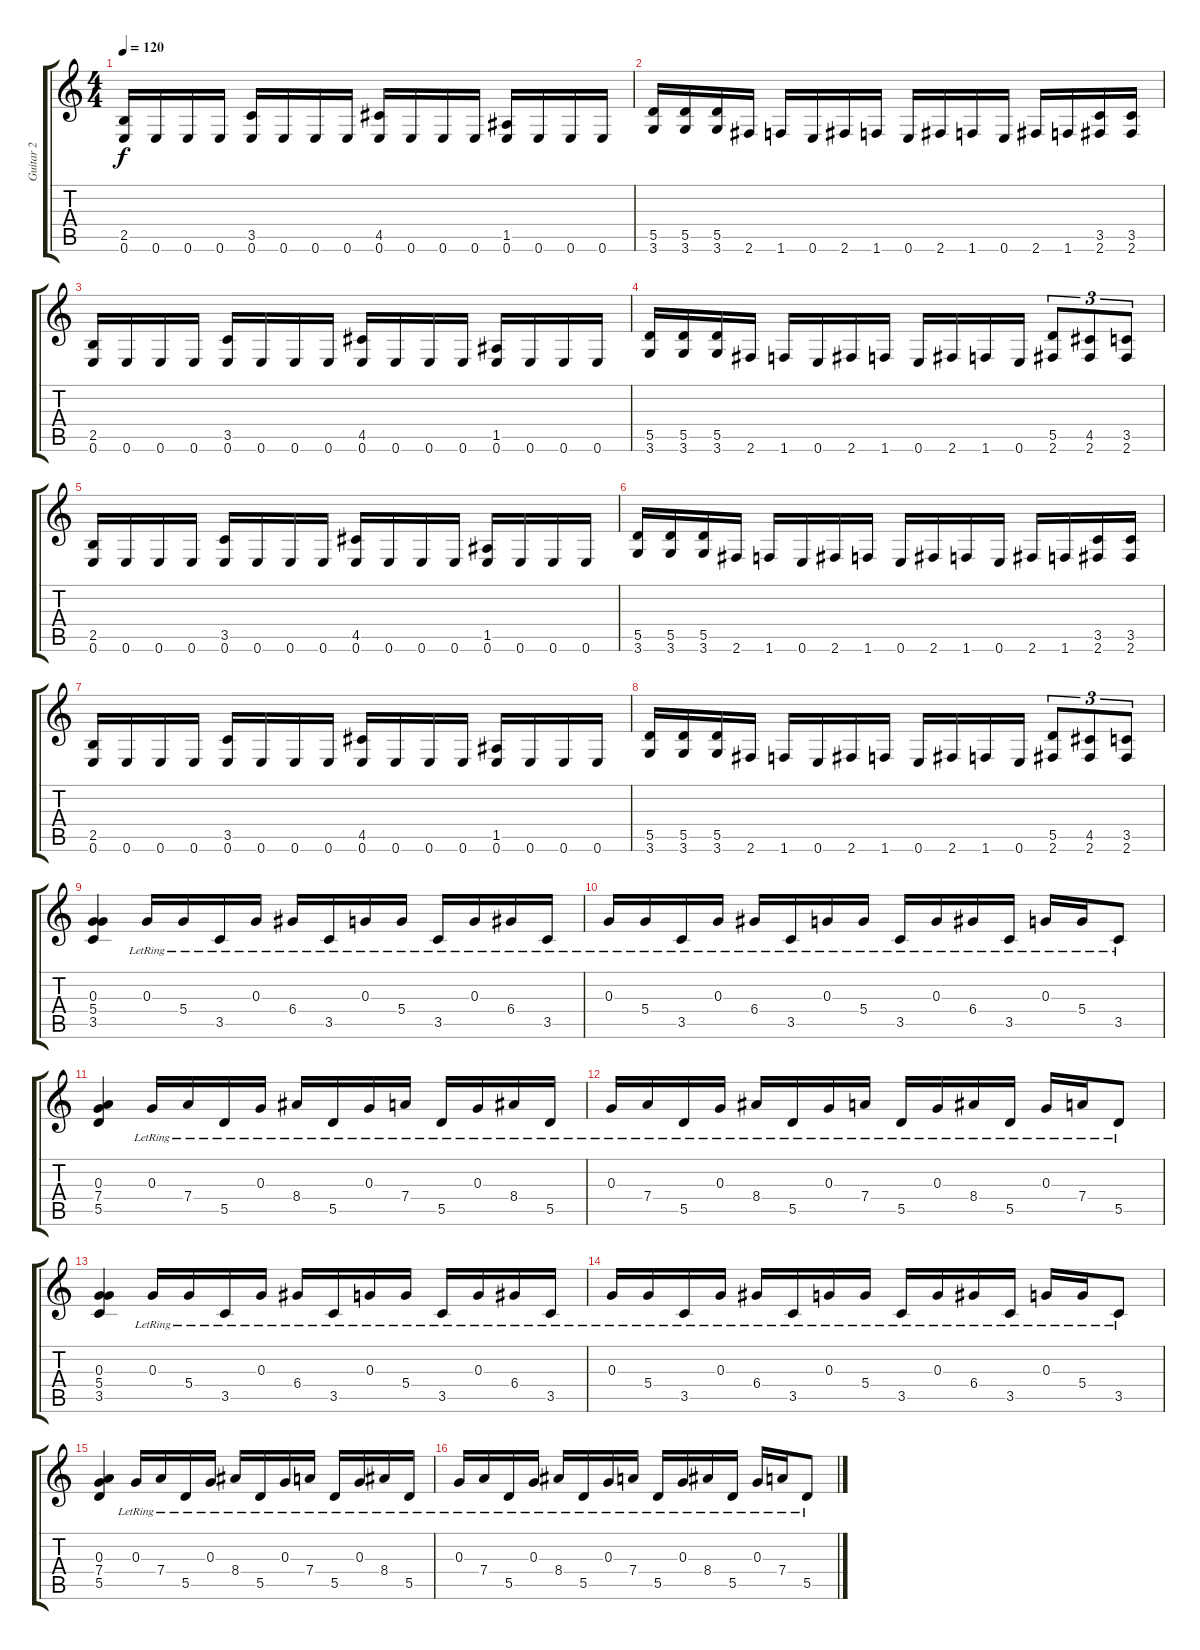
\track ("Guitar 2" "Guitar 2") {instrument distortionguitar}
\staff {score tabs}
\tuning (E4 B3 G3 D3 A2 E2) {hide}
\ts (4 4)
\tempo 120
\clef g2
\ks c
(2.5 0.6).16{dy f} 0.6.16 0.6.16 0.6.16 (3.5 0.6).16 0.6.16 0.6.16 0.6.16 (4.5 0.6).16 0.6.16 0.6.16 0.6.16 (1.5 0.6).16 0.6.16 0.6.16 0.6.16 |
(5.5 3.6).16 (5.5 3.6).16 (5.5 3.6).16 2.6.16 1.6.16 0.6.16 2.6.16 1.6.16 0.6.16 2.6.16 1.6.16 0.6.16 2.6.16 1.6.16 (3.5 2.6).16 (3.5 2.6).16 |
(2.5 0.6).16 0.6.16 0.6.16 0.6.16 (3.5 0.6).16 0.6.16 0.6.16 0.6.16 (4.5 0.6).16 0.6.16 0.6.16 0.6.16 (1.5 0.6).16 0.6.16 0.6.16 0.6.16 |
(5.5 3.6).16 (5.5 3.6).16 (5.5 3.6).16 2.6.16 1.6.16 0.6.16 2.6.16 1.6.16 0.6.16 2.6.16 1.6.16 0.6.16 (5.5 2.6).8{tu (3 2)} (4.5 2.6).8{tu (3 2)} (3.5 2.6).8{tu (3 2)} |
(2.5 0.6).16 0.6.16 0.6.16 0.6.16 (3.5 0.6).16 0.6.16 0.6.16 0.6.16 (4.5 0.6).16 0.6.16 0.6.16 0.6.16 (1.5 0.6).16 0.6.16 0.6.16 0.6.16 |
(5.5 3.6).16 (5.5 3.6).16 (5.5 3.6).16 2.6.16 1.6.16 0.6.16 2.6.16 1.6.16 0.6.16 2.6.16 1.6.16 0.6.16 2.6.16 1.6.16 (3.5 2.6).16 (3.5 2.6).16 |
(2.5 0.6).16 0.6.16 0.6.16 0.6.16 (3.5 0.6).16 0.6.16 0.6.16 0.6.16 (4.5 0.6).16 0.6.16 0.6.16 0.6.16 (1.5 0.6).16 0.6.16 0.6.16 0.6.16 |
(5.5 3.6).16 (5.5 3.6).16 (5.5 3.6).16 2.6.16 1.6.16 0.6.16 2.6.16 1.6.16 0.6.16 2.6.16 1.6.16 0.6.16 (5.5 2.6).8{tu (3 2)} (4.5 2.6).8{tu (3 2)} (3.5 2.6).8{tu (3 2)} |
(0.3 5.4 3.5).4 0.3{lr}.16 5.4{lr}.16 3.5{lr}.16 0.3{lr}.16 6.4{lr}.16 3.5{lr}.16 0.3{lr}.16 5.4{lr}.16 3.5{lr}.16 0.3{lr}.16 6.4{lr}.16 3.5{lr}.16 |
0.3{lr}.16 5.4{lr}.16 3.5{lr}.16 0.3{lr}.16 6.4{lr}.16 3.5{lr}.16 0.3{lr}.16 5.4{lr}.16 3.5{lr}.16 0.3{lr}.16 6.4{lr}.16 3.5{lr}.16 0.3{lr}.16 5.4{lr}.16 3.5{lr}.8 |
(0.3 7.4 5.5).4 0.3{lr}.16 7.4{lr}.16 5.5{lr}.16 0.3{lr}.16 8.4{lr}.16 5.5{lr}.16 0.3{lr}.16 7.4{lr}.16 5.5{lr}.16 0.3{lr}.16 8.4{lr}.16 5.5{lr}.16 |
0.3{lr}.16 7.4{lr}.16 5.5{lr}.16 0.3{lr}.16 8.4{lr}.16 5.5{lr}.16 0.3{lr}.16 7.4{lr}.16 5.5{lr}.16 0.3{lr}.16 8.4{lr}.16 5.5{lr}.16 0.3{lr}.16 7.4{lr}.16 5.5{lr}.8 |
(0.3 5.4 3.5).4 0.3{lr}.16 5.4{lr}.16 3.5{lr}.16 0.3{lr}.16 6.4{lr}.16 3.5{lr}.16 0.3{lr}.16 5.4{lr}.16 3.5{lr}.16 0.3{lr}.16 6.4{lr}.16 3.5{lr}.16 |
0.3{lr}.16 5.4{lr}.16 3.5{lr}.16 0.3{lr}.16 6.4{lr}.16 3.5{lr}.16 0.3{lr}.16 5.4{lr}.16 3.5{lr}.16 0.3{lr}.16 6.4{lr}.16 3.5{lr}.16 0.3{lr}.16 5.4{lr}.16 3.5{lr}.8 |
(0.3 7.4 5.5).4 0.3{lr}.16 7.4{lr}.16 5.5{lr}.16 0.3{lr}.16 8.4{lr}.16 5.5{lr}.16 0.3{lr}.16 7.4{lr}.16 5.5{lr}.16 0.3{lr}.16 8.4{lr}.16 5.5{lr}.16 |
0.3{lr}.16 7.4{lr}.16 5.5{lr}.16 0.3{lr}.16 8.4{lr}.16 5.5{lr}.16 0.3{lr}.16 7.4{lr}.16 5.5{lr}.16 0.3{lr}.16 8.4{lr}.16 5.5{lr}.16 0.3{lr}.16 7.4{lr}.16 5.5{lr}.8
